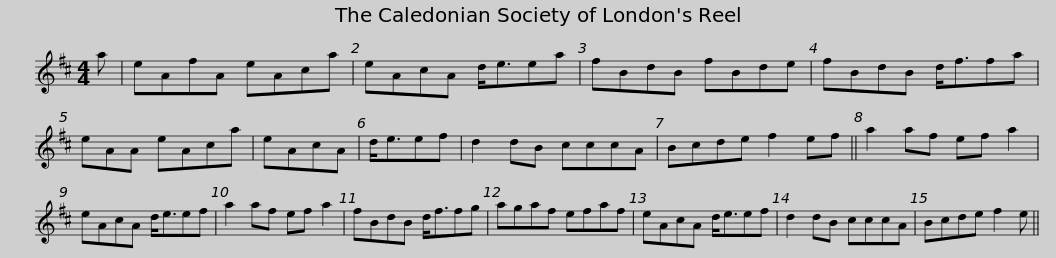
X:1
L:1/8
M:4/4
I:linebreak $
K:D
V:1 treble
V:1
 a | eAfA eAca | eAcA d<eea | fBdB fBde | fBdB d<ffa | %5
 eAA eAca | eAcA |$ d<eef | d2 dB cccA | Bcde f2 ef || %10
 a2 af ef a2 | eAcA d<eef | a2 af ef a2 |$ fBdB d<ffg | agaf efaf | %15
 eAcA d<eef | d2 dB cccA | Bcde f2 e || %18
